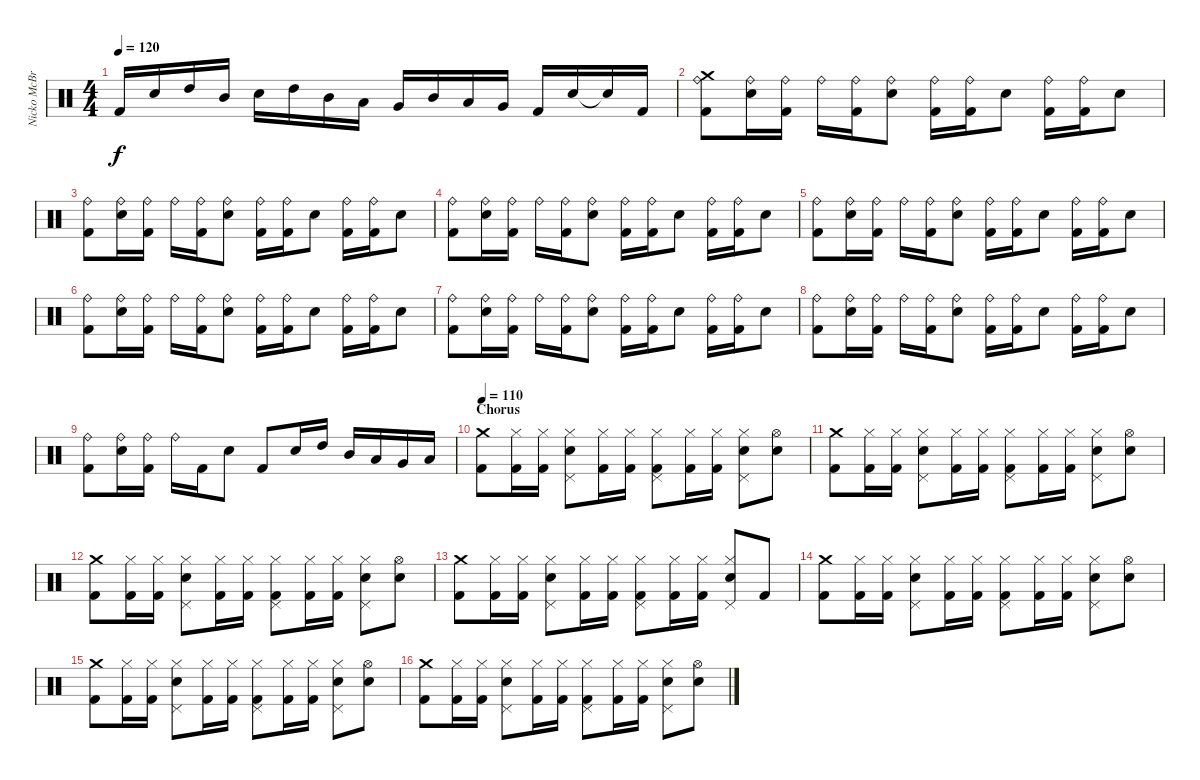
\track ("Nicko McBrain (Drums)" "Nicko McBr") {instrument percussion}
\staff {score}
\articulation defaults
\ts (4 4)
\tempo 120
\clef neutral
\ks c "Kick (hit) 2".16{dy f} "Snare (hit) 2".16 "High Tom (hit)".16 "Mid Tom (hit)".16 "Snare (hit) 2".16 "High Tom (hit)".16 "Mid Tom (hit)".16 "Low Tom (hit)".16 "Very Low Tom (hit)".16 "Mid Tom (hit)".16 "Low Tom (hit)".16 "Very Low Tom (hit)".16 "Kick (hit) 2".16 "Snare (hit) 2".16 "Snare (hit)"{t}.16 "Kick (hit) 2".16
|
("Crash medium (hit)" "Kick (hit) 2" "Ride (bell)").8 ("Snare (hit) 2" "Ride (bell)").16 ("Kick (hit) 2" "Ride (bell)").16 "Ride (bell)".16 ("Kick (hit) 2" "Ride (bell)").16 ("Snare (hit) 2" "Ride (bell)").8 ("Kick (hit) 2" "Ride (bell)").16 ("Kick (hit) 2" "Ride (bell)").16 "Snare (hit) 2".8 ("Kick (hit) 2" "Ride (bell)").16 ("Kick (hit) 2" "Ride (bell)").16 "Snare (hit) 2".8 |
("Kick (hit) 2" "Ride (bell)").8 ("Snare (hit) 2" "Ride (bell)").16 ("Kick (hit) 2" "Ride (bell)").16 "Ride (bell)".16 ("Kick (hit) 2" "Ride (bell)").16 ("Snare (hit) 2" "Ride (bell)").8 ("Kick (hit) 2" "Ride (bell)").16 ("Kick (hit) 2" "Ride (bell)").16 "Snare (hit) 2".8 ("Kick (hit) 2" "Ride (bell)").16 ("Kick (hit) 2" "Ride (bell)").16 "Snare (hit) 2".8 |
("Kick (hit) 2" "Ride (bell)").8 ("Snare (hit) 2" "Ride (bell)").16 ("Kick (hit) 2" "Ride (bell)").16 "Ride (bell)".16 ("Kick (hit) 2" "Ride (bell)").16 ("Snare (hit) 2" "Ride (bell)").8 ("Kick (hit) 2" "Ride (bell)").16 ("Kick (hit) 2" "Ride (bell)").16 "Snare (hit) 2".8 ("Kick (hit) 2" "Ride (bell)").16 ("Kick (hit) 2" "Ride (bell)").16 "Snare (hit) 2".8 |
("Kick (hit) 2" "Ride (bell)").8 ("Snare (hit) 2" "Ride (bell)").16 ("Kick (hit) 2" "Ride (bell)").16 "Ride (bell)".16 ("Kick (hit) 2" "Ride (bell)").16 ("Snare (hit) 2" "Ride (bell)").8 ("Kick (hit) 2" "Ride (bell)").16 ("Kick (hit) 2" "Ride (bell)").16 "Snare (hit) 2".8 ("Kick (hit) 2" "Ride (bell)").16 ("Kick (hit) 2" "Ride (bell)").16 "Snare (hit) 2".8 |
("Kick (hit) 2" "Ride (bell)").8 ("Snare (hit) 2" "Ride (bell)").16 ("Kick (hit) 2" "Ride (bell)").16 "Ride (bell)".16 ("Kick (hit) 2" "Ride (bell)").16 ("Snare (hit) 2" "Ride (bell)").8 ("Kick (hit) 2" "Ride (bell)").16 ("Kick (hit) 2" "Ride (bell)").16 "Snare (hit) 2".8 ("Kick (hit) 2" "Ride (bell)").16 ("Kick (hit) 2" "Ride (bell)").16 "Snare (hit) 2".8 |
("Kick (hit) 2" "Ride (bell)").8 ("Snare (hit) 2" "Ride (bell)").16 ("Kick (hit) 2" "Ride (bell)").16 "Ride (bell)".16 ("Kick (hit) 2" "Ride (bell)").16 ("Snare (hit) 2" "Ride (bell)").8 ("Kick (hit) 2" "Ride (bell)").16 ("Kick (hit) 2" "Ride (bell)").16 "Snare (hit) 2".8 ("Kick (hit) 2" "Ride (bell)").16 ("Kick (hit) 2" "Ride (bell)").16 "Snare (hit) 2".8 |
("Kick (hit) 2" "Ride (bell)").8 ("Snare (hit) 2" "Ride (bell)").16 ("Kick (hit) 2" "Ride (bell)").16 "Ride (bell)".16 ("Kick (hit) 2" "Ride (bell)").16 ("Snare (hit) 2" "Ride (bell)").8 ("Kick (hit) 2" "Ride (bell)").16 ("Kick (hit) 2" "Ride (bell)").16 "Snare (hit) 2".8 ("Kick (hit) 2" "Ride (bell)").16 ("Kick (hit) 2" "Ride (bell)").16 "Snare (hit) 2".8 |
("Kick (hit) 2" "Ride (bell)").8 ("Snare (hit) 2" "Ride (bell)").16 ("Kick (hit) 2" "Ride (bell)").16 "Ride (bell)".16 "Kick (hit) 2".16 "Snare (hit) 2".8 "Kick (hit) 2".8 "Snare (hit) 2".16 "High Tom (hit)".16 "Mid Tom (hit)".16 "Low Tom (hit)".16 "Very Low Tom (hit)".16 "Low Floor Tom (hit)".16 |
\section ("" "Chorus")
\tempo 110
("Crash medium (hit)" "Kick (hit) 2").8 ("Kick (hit) 2" "Hi-Hat (closed)").16 ("Kick (hit) 2" "Hi-Hat (closed)").16 ("Snare (hit) 2" "Pedal Hi-Hat (hit)" "Hi-Hat (closed)").8 ("Kick (hit) 2" "Hi-Hat (closed)").16 ("Kick (hit) 2" "Hi-Hat (closed)").16 ("Kick (hit) 2" "Pedal Hi-Hat (hit)" "Hi-Hat (closed)").8 ("Kick (hit) 2" "Hi-Hat (closed)").16 ("Kick (hit) 2" "Hi-Hat (closed)").16 ("Snare (hit) 2" "Pedal Hi-Hat (hit)" "Hi-Hat (closed)").8 ("Snare (hit) 2" "Hi-Hat (open)").8 |
("Crash medium (hit)" "Kick (hit) 2").8 ("Kick (hit) 2" "Hi-Hat (closed)").16 ("Kick (hit) 2" "Hi-Hat (closed)").16 ("Snare (hit) 2" "Pedal Hi-Hat (hit)" "Hi-Hat (closed)").8 ("Kick (hit) 2" "Hi-Hat (closed)").16 ("Kick (hit) 2" "Hi-Hat (closed)").16 ("Kick (hit) 2" "Pedal Hi-Hat (hit)" "Hi-Hat (closed)").8 ("Kick (hit) 2" "Hi-Hat (closed)").16 ("Kick (hit) 2" "Hi-Hat (closed)").16 ("Snare (hit) 2" "Pedal Hi-Hat (hit)" "Hi-Hat (closed)").8 ("Snare (hit) 2" "Hi-Hat (open)").8 |
("Crash medium (hit)" "Kick (hit) 2").8 ("Kick (hit) 2" "Hi-Hat (closed)").16 ("Kick (hit) 2" "Hi-Hat (closed)").16 ("Snare (hit) 2" "Pedal Hi-Hat (hit)" "Hi-Hat (closed)").8 ("Kick (hit) 2" "Hi-Hat (closed)").16 ("Kick (hit) 2" "Hi-Hat (closed)").16 ("Kick (hit) 2" "Pedal Hi-Hat (hit)" "Hi-Hat (closed)").8 ("Kick (hit) 2" "Hi-Hat (closed)").16 ("Kick (hit) 2" "Hi-Hat (closed)").16 ("Snare (hit) 2" "Pedal Hi-Hat (hit)" "Hi-Hat (closed)").8 ("Snare (hit) 2" "Hi-Hat (open)").8 |
("Crash medium (hit)" "Kick (hit) 2").8 ("Kick (hit) 2" "Hi-Hat (closed)").16 ("Kick (hit) 2" "Hi-Hat (closed)").16 ("Snare (hit) 2" "Pedal Hi-Hat (hit)" "Hi-Hat (closed)").8 ("Kick (hit) 2" "Hi-Hat (closed)").16 ("Kick (hit) 2" "Hi-Hat (closed)").16 ("Kick (hit) 2" "Pedal Hi-Hat (hit)" "Hi-Hat (closed)").8 ("Kick (hit) 2" "Hi-Hat (closed)").16 ("Kick (hit) 2" "Hi-Hat (closed)").16 ("Snare (hit) 2" "Pedal Hi-Hat (hit)" "Hi-Hat (closed)").8 "Kick (hit) 2".8 |
("Crash medium (hit)" "Kick (hit) 2").8 ("Kick (hit) 2" "Hi-Hat (closed)").16 ("Kick (hit) 2" "Hi-Hat (closed)").16 ("Snare (hit) 2" "Pedal Hi-Hat (hit)" "Hi-Hat (closed)").8 ("Kick (hit) 2" "Hi-Hat (closed)").16 ("Kick (hit) 2" "Hi-Hat (closed)").16 ("Kick (hit) 2" "Pedal Hi-Hat (hit)" "Hi-Hat (closed)").8 ("Kick (hit) 2" "Hi-Hat (closed)").16 ("Kick (hit) 2" "Hi-Hat (closed)").16 ("Snare (hit) 2" "Pedal Hi-Hat (hit)" "Hi-Hat (closed)").8 ("Snare (hit) 2" "Hi-Hat (open)").8 |
("Crash medium (hit)" "Kick (hit) 2").8 ("Kick (hit) 2" "Hi-Hat (closed)").16 ("Kick (hit) 2" "Hi-Hat (closed)").16 ("Snare (hit) 2" "Pedal Hi-Hat (hit)" "Hi-Hat (closed)").8 ("Kick (hit) 2" "Hi-Hat (closed)").16 ("Kick (hit) 2" "Hi-Hat (closed)").16 ("Kick (hit) 2" "Pedal Hi-Hat (hit)" "Hi-Hat (closed)").8 ("Kick (hit) 2" "Hi-Hat (closed)").16 ("Kick (hit) 2" "Hi-Hat (closed)").16 ("Snare (hit) 2" "Pedal Hi-Hat (hit)" "Hi-Hat (closed)").8 ("Snare (hit) 2" "Hi-Hat (open)").8 |
("Crash medium (hit)" "Kick (hit) 2").8 ("Kick (hit) 2" "Hi-Hat (closed)").16 ("Kick (hit) 2" "Hi-Hat (closed)").16 ("Snare (hit) 2" "Pedal Hi-Hat (hit)" "Hi-Hat (closed)").8 ("Kick (hit) 2" "Hi-Hat (closed)").16 ("Kick (hit) 2" "Hi-Hat (closed)").16 ("Kick (hit) 2" "Pedal Hi-Hat (hit)" "Hi-Hat (closed)").8 ("Kick (hit) 2" "Hi-Hat (closed)").16 ("Kick (hit) 2" "Hi-Hat (closed)").16 ("Snare (hit) 2" "Pedal Hi-Hat (hit)" "Hi-Hat (closed)").8 ("Snare (hit) 2" "Hi-Hat (open)").8
